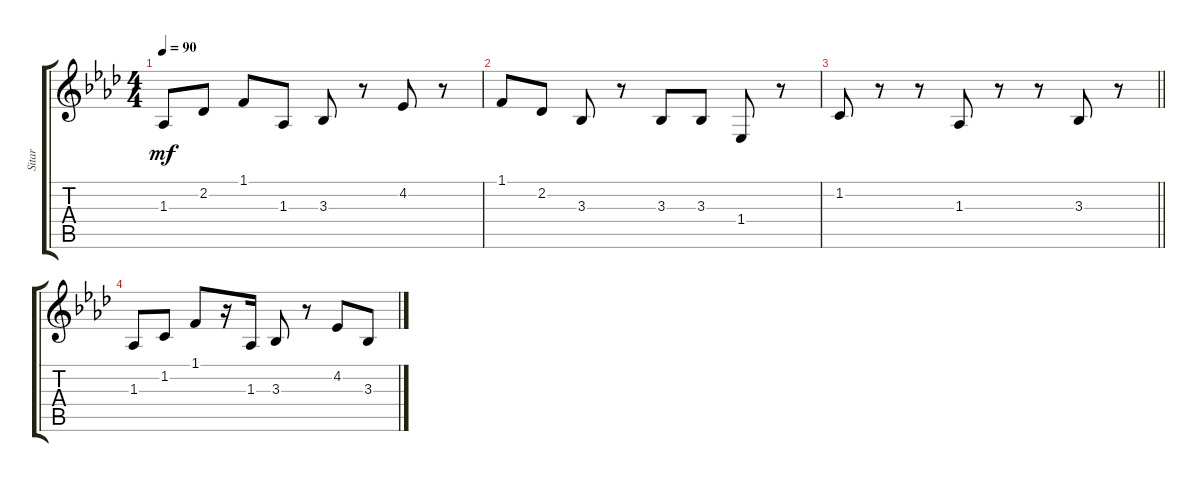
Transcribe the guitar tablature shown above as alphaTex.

\track ("Sitar" "Sitar") {instrument sitar}
\staff {score tabs}
\tuning (E4 B3 G3 D3 A2 E2) {hide}
\ts (4 4)
\tempo 90
\clef g2
\ks ab
1.3.8{dy mf volume 0} 2.2.8 1.1.8 1.3.8 3.3.8 r.8 4.2.8 r.8 |
1.1.8 2.2.8 3.3.8 r.8 3.3.8 3.3.8 1.4.8 r.8 |
\barLineRight lightlight
1.2.8 r.8 r.8 1.3.8 r.8 r.8 3.3.8 r.8 |
1.3.8 1.2.8 1.1.8 r.16 1.3.16 3.3.8 r.8 4.2.8 3.3.8
